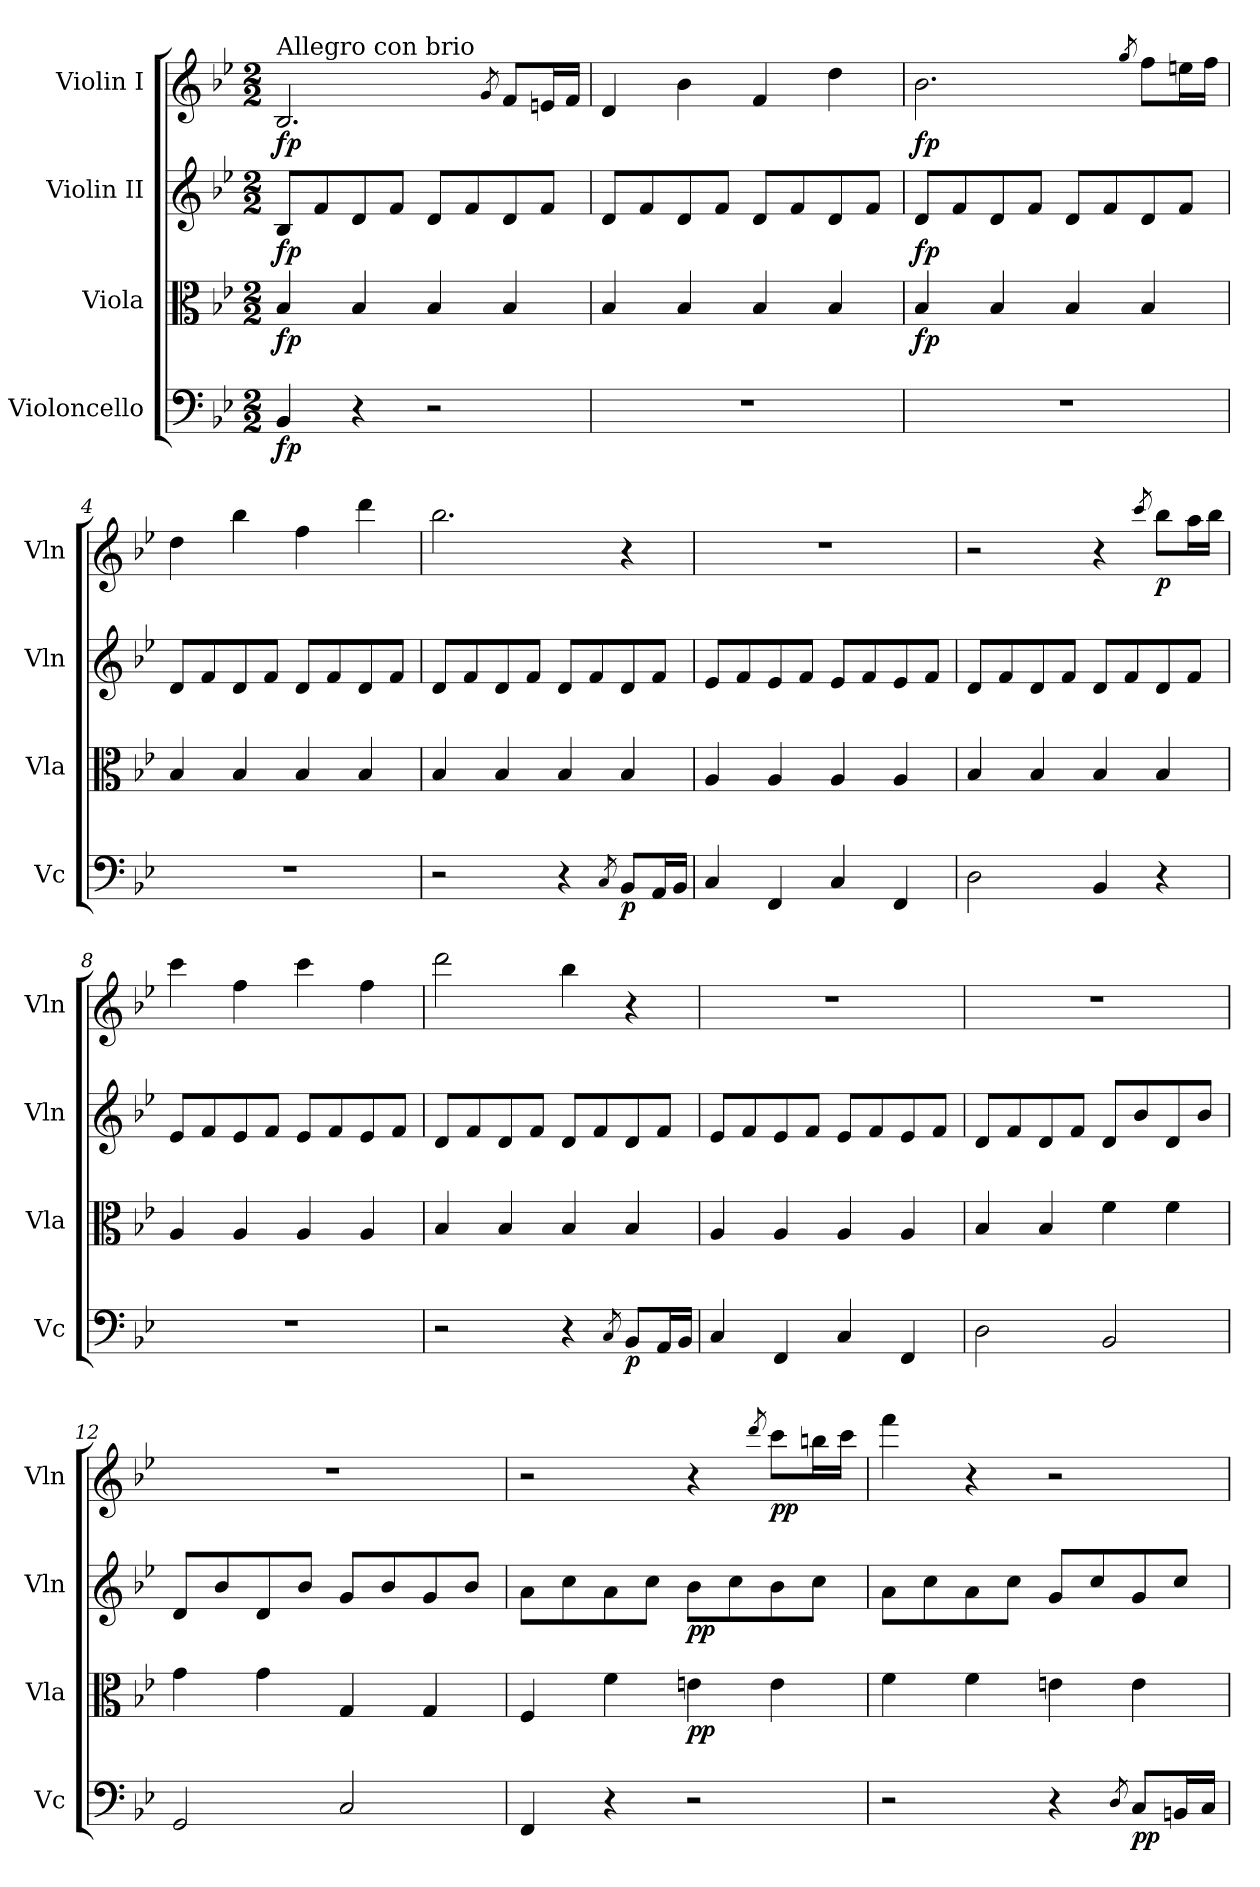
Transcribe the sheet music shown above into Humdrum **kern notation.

**kern	**dynam	**kern	**dynam	**kern	**dynam	**kern	**dynam
*part4	*part4	*part3	*part3	*part2	*part2	*part1	*part1
*staff4	*staff4	*staff3	*staff3	*staff2	*staff2	*staff1	*staff1
*I"Violoncello	*	*I"Viola	*	*I"Violin II	*	*I"Violin I	*
*I'Vc	*	*I'Vla	*	*I'Vln	*	*I'Vln	*
*clefF4	*	*clefC3	*	*clefG2	*	*clefG2	*
*k[b-e-]	*	*k[b-e-]	*	*k[b-e-]	*	*k[b-e-]	*
*B-:	*	*B-:	*	*B-:	*	*B-:	*
*M2/2	*	*M2/2	*	*M2/2	*	*M2/2	*
*MM190	*	*MM190	*	*MM190	*	*MM190	*
=1	=1	=1	=1	=1	=1	=1	=1
!	!	!	!	!	!	!LO:TX:a:t=Allegro con brio	!
!	!LO:DY:b	!	!LO:DY:b	!	!LO:DY:b	!	!LO:DY:b
4BB-/	fp	4B-/	fp	8B-/L	fp	2.B-/	fp
.	.	.	.	8f/	.	.	.
4r	.	4B-/	.	8d/	.	.	.
.	.	.	.	8f/J	.	.	.
2r	.	4B-/	.	8d/L	.	.	.
.	.	.	.	8f/	.	.	.
.	.	.	.	.	.	8qg/	.
.	.	4B-/	.	8d/	.	8f/L	.
.	.	.	.	8f/J	.	16en/L	.
.	.	.	.	.	.	16f/JJ	.
=2	=2	=2	=2	=2	=2	=2	=2
1r	.	4B-/	.	8d/L	.	4d/	.
.	.	.	.	8f/	.	.	.
.	.	4B-/	.	8d/	.	4b-\	.
.	.	.	.	8f/J	.	.	.
.	.	4B-/	.	8d/L	.	4f/	.
.	.	.	.	8f/	.	.	.
.	.	4B-/	.	8d/	.	4dd\	.
.	.	.	.	8f/J	.	.	.
=3	=3	=3	=3	=3	=3	=3	=3
!	!	!	!LO:DY:b	!	!LO:DY:b	!	!LO:DY:b
1r	.	4B-/	fp	8d/L	fp	2.b-\	fp
.	.	.	.	8f/	.	.	.
.	.	4B-/	.	8d/	.	.	.
.	.	.	.	8f/J	.	.	.
.	.	4B-/	.	8d/L	.	.	.
.	.	.	.	8f/	.	.	.
.	.	.	.	.	.	8qgg/	.
.	.	4B-/	.	8d/	.	8ff\L	.
.	.	.	.	8f/J	.	16een\L	.
.	.	.	.	.	.	16ff\JJ	.
=4	=4	=4	=4	=4	=4	=4	=4
1r	.	4B-/	.	8d/L	.	4dd\	.
.	.	.	.	8f/	.	.	.
.	.	4B-/	.	8d/	.	4bb-\	.
.	.	.	.	8f/J	.	.	.
.	.	4B-/	.	8d/L	.	4ff\	.
.	.	.	.	8f/	.	.	.
.	.	4B-/	.	8d/	.	4ddd\	.
.	.	.	.	8f/J	.	.	.
=5	=5	=5	=5	=5	=5	=5	=5
2r	.	4B-/	.	8d/L	.	2.bb-\	.
.	.	.	.	8f/	.	.	.
.	.	4B-/	.	8d/	.	.	.
.	.	.	.	8f/J	.	.	.
4r	.	4B-/	.	8d/L	.	.	.
.	.	.	.	8f/	.	.	.
8qC/	.	.	.	.	.	.	.
!	!LO:DY:b	!	!	!	!	!	!
8BB-/L	p	4B-/	.	8d/	.	4r	.
16AA/L	.	.	.	8f/J	.	.	.
16BB-/JJ	.	.	.	.	.	.	.
=6	=6	=6	=6	=6	=6	=6	=6
4C/	.	4A/	.	8e-/L	.	1r	.
.	.	.	.	8f/	.	.	.
4FF/	.	4A/	.	8e-/	.	.	.
.	.	.	.	8f/J	.	.	.
4C/	.	4A/	.	8e-/L	.	.	.
.	.	.	.	8f/	.	.	.
4FF/	.	4A/	.	8e-/	.	.	.
.	.	.	.	8f/J	.	.	.
=7	=7	=7	=7	=7	=7	=7	=7
2D\	.	4B-/	.	8d/L	.	2r	.
.	.	.	.	8f/	.	.	.
.	.	4B-/	.	8d/	.	.	.
.	.	.	.	8f/J	.	.	.
4BB-/	.	4B-/	.	8d/L	.	4r	.
.	.	.	.	8f/	.	.	.
.	.	.	.	.	.	8qccc/	.
!	!	!	!	!	!	!	!LO:DY:b
4r	.	4B-/	.	8d/	.	8bb-\L	p
.	.	.	.	8f/J	.	16aa\L	.
.	.	.	.	.	.	16bb-\JJ	.
=8	=8	=8	=8	=8	=8	=8	=8
1r	.	4A/	.	8e-/L	.	4ccc\	.
.	.	.	.	8f/	.	.	.
.	.	4A/	.	8e-/	.	4ff\	.
.	.	.	.	8f/J	.	.	.
.	.	4A/	.	8e-/L	.	4ccc\	.
.	.	.	.	8f/	.	.	.
.	.	4A/	.	8e-/	.	4ff\	.
.	.	.	.	8f/J	.	.	.
=9	=9	=9	=9	=9	=9	=9	=9
2r	.	4B-/	.	8d/L	.	2ddd\	.
.	.	.	.	8f/	.	.	.
.	.	4B-/	.	8d/	.	.	.
.	.	.	.	8f/J	.	.	.
4r	.	4B-/	.	8d/L	.	4bb-\	.
.	.	.	.	8f/	.	.	.
8qC/	.	.	.	.	.	.	.
!	!LO:DY:b	!	!	!	!	!	!
8BB-/L	p	4B-/	.	8d/	.	4r	.
16AA/L	.	.	.	8f/J	.	.	.
16BB-/JJ	.	.	.	.	.	.	.
=10	=10	=10	=10	=10	=10	=10	=10
4C/	.	4A/	.	8e-/L	.	1r	.
.	.	.	.	8f/	.	.	.
4FF/	.	4A/	.	8e-/	.	.	.
.	.	.	.	8f/J	.	.	.
4C/	.	4A/	.	8e-/L	.	.	.
.	.	.	.	8f/	.	.	.
4FF/	.	4A/	.	8e-/	.	.	.
.	.	.	.	8f/J	.	.	.
=11	=11	=11	=11	=11	=11	=11	=11
2D\	.	4B-/	.	8d/L	.	1r	.
.	.	.	.	8f/	.	.	.
.	.	4B-/	.	8d/	.	.	.
.	.	.	.	8f/J	.	.	.
2BB-/	.	4f\	.	8d/L	.	.	.
.	.	.	.	8b-/	.	.	.
.	.	4f\	.	8d/	.	.	.
.	.	.	.	8b-/J	.	.	.
=12	=12	=12	=12	=12	=12	=12	=12
2GG/	.	4g\	.	8d/L	.	1r	.
.	.	.	.	8b-/	.	.	.
.	.	4g\	.	8d/	.	.	.
.	.	.	.	8b-/J	.	.	.
2C/	.	4G/	.	8g/L	.	.	.
.	.	.	.	8b-/	.	.	.
.	.	4G/	.	8g/	.	.	.
.	.	.	.	8b-/J	.	.	.
=13	=13	=13	=13	=13	=13	=13	=13
4FF/	.	4F/	.	8a\L	.	2r	.
.	.	.	.	8cc\	.	.	.
4r	.	4f\	.	8a\	.	.	.
.	.	.	.	8cc\J	.	.	.
!	!	!	!LO:DY:b	!	!LO:DY:b	!	!
2r	.	4en\	pp	8b-\L	pp	4r	.
.	.	.	.	8cc\	.	.	.
.	.	.	.	.	.	8qddd/	.
!	!	!	!	!	!	!	!LO:DY:b
.	.	4e\	.	8b-\	.	8ccc\L	pp
.	.	.	.	8cc\J	.	16bbn\L	.
.	.	.	.	.	.	16ccc\JJ	.
=14	=14	=14	=14	=14	=14	=14	=14
2r	.	4f\	.	8a\L	.	4fff\	.
.	.	.	.	8cc\	.	.	.
.	.	4f\	.	8a\	.	4r	.
.	.	.	.	8cc\J	.	.	.
4r	.	4en\	.	8g/L	.	2r	.
.	.	.	.	8cc/	.	.	.
8qD/	.	.	.	.	.	.	.
!	!LO:DY:b	!	!	!	!	!	!
8C/L	pp	4e\	.	8g/	.	.	.
16BBn/L	.	.	.	8cc/J	.	.	.
16C/JJ	.	.	.	.	.	.	.
=	=	=	=	=	=	=	=
*-	*-	*-	*-	*-	*-	*-	*-
